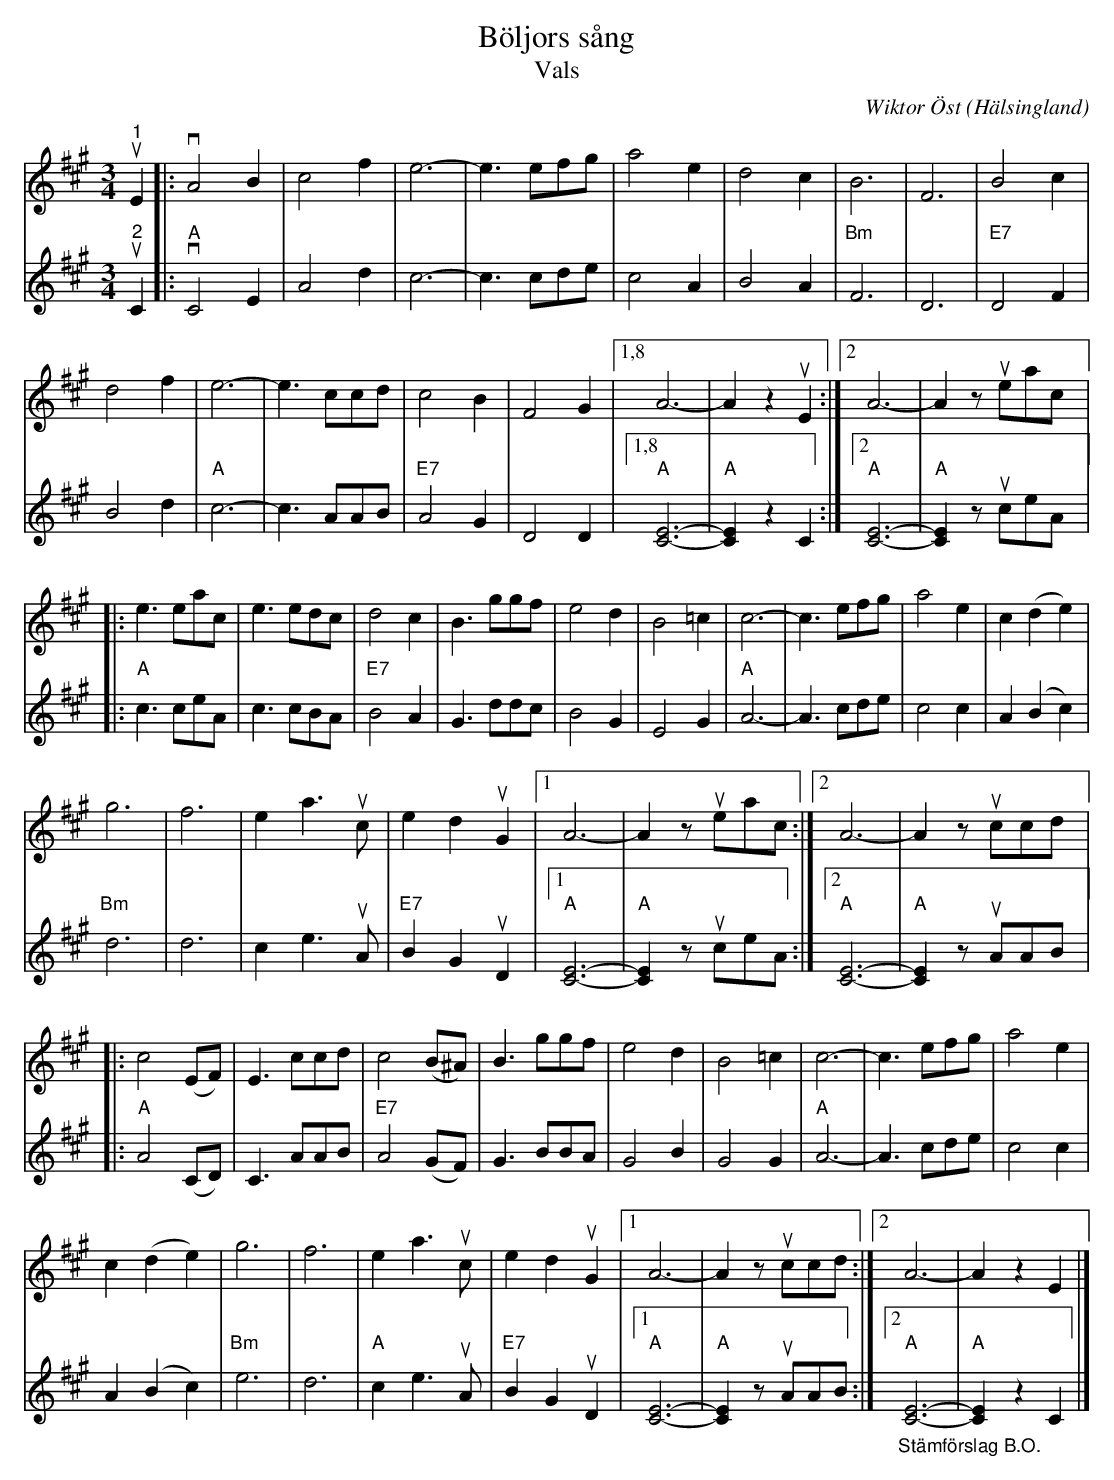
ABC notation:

X:1
T:Böljors sång
T:Vals
C:Wiktor Öst
O:Hälsingland
L:1/8
M:3/4
K:A
V:1
"^1"u E2 |:v A4 B2 | c4 f2 | e6- | e3 efg | a4 e2 | d4 c2 | B6 | F6 | B4 c2 |
d4 f2 | e6- | e3 ccd | c4 B2 | F4 G2 |1,8 A6- | A2 z2u E2 :|2 A6- | A2 zu eac |:
e3 eac | e3 edc | d4 c2 | B3 ggf | e4 d2 | B4 =c2 | c6- | c3 efg | a4 e2 | c2 (d2 e2) |
g6 | f6 | e2 a3u c | e2 d2u G2 |1 A6- | A2 zu eac :|2 A6- | A2 zu ccd |:
c4 (EF) | E3 ccd | c4 (B^A) | B3 ggf | e4 d2 | B4 =c2 | c6- | c3 efg | a4 e2 |
c2 (d2 e2) | g6 | f6 | e2 a3u c | e2 d2u G2 |1 A6- | A2 zu ccd :|2 A6- | A2 z2 E2 |]
V:2
"^2"u C2 |: v "A" C4 E2 | A4 d2 | c6- | c3 cde | c4 A2 | B4 A2 |"Bm" F6 | D6 |"E7" D4 F2 | B4 d2 |
"A" c6- | c3 AAB |"E7" A4 G2 | D4 D2 |1,8"A" [CE]6- |"A" [CE]2 z2 C2 :|2"A" [CE]6- |
"A" [CE]2 zu ceA |:"A" c3 ceA | c3 cBA |"E7" B4 A2 | G3 ddc | B4 G2 | E4 G2 |"A" A6- |
A3 cde | c4 c2 | A2 (B2 c2) |"Bm" d6 | d6 | c2 e3u A |"E7" B2 G2u D2 |1"A" [CE]6- |
"A" [CE]2 zu ceA :|2"A" [CE]6- |"A" [CE]2 zu AAB |:"A" A4 (CD) | C3 AAB |"E7" A4 (GF) |
G3 BBA | G4 B2 | G4 G2 |"A" A6- | A3 cde | c4 c2 | A2 (B2 c2) |"Bm" e6 | d6 |"A" c2 e3u A |
"E7" B2 G2u D2 |1"A" [CE]6- | "A" [CE]2 zu AAB :|2"A"  "_Stämförslag B.O." [CE]6- | "A" [CE]2 z2 C2 |]
